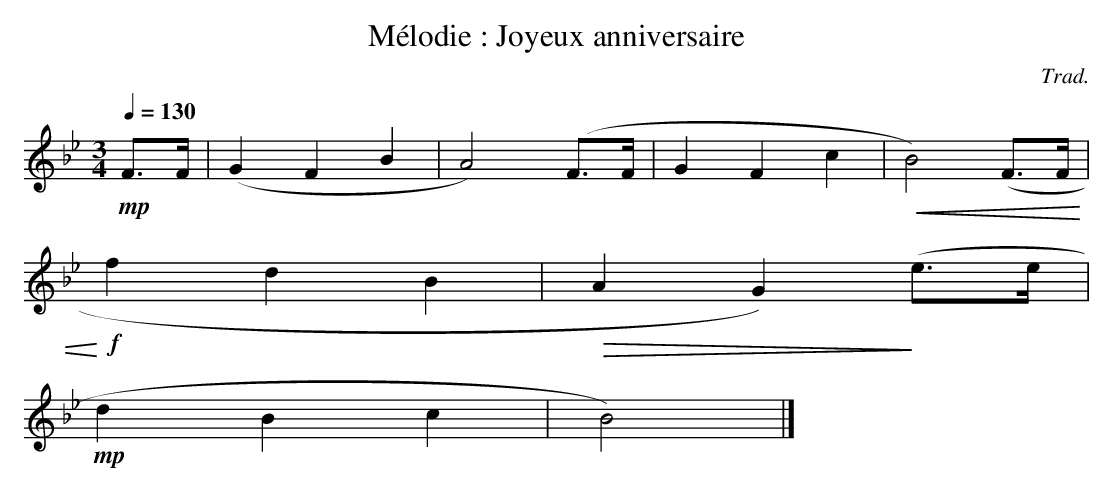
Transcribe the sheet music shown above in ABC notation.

X:1
T:Mélodie : Joyeux anniversaire
C:Trad.
M:3/4
L:1/4
Q:1/4=130
K:Bbmaj
+mp+ F/>F/ | (G F B | A2) (F/>F/ | G F c | +crescendo(+ B2) (F/>F/ |
+crescendo)+ y +f+ f d B | +diminuendo(+ A G) +diminuendo)+ (e/>e/ |
+mp+d B c | B2) |]
